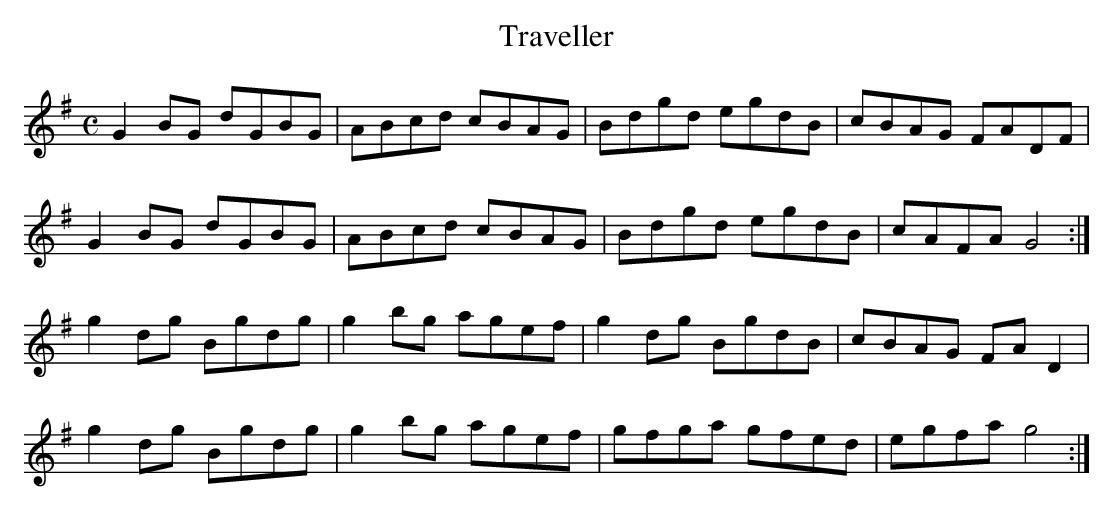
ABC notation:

X:1
T:Traveller
M:C
L:1/8
K:G Major
G2BG dGBG|ABcd cBAG|Bdgd egdB|cBAG FADF|!
G2BG dGBG|ABcd cBAG|Bdgd egdB|cAFA G4:|!
g2dg Bgdg|g2bg agef|g2dg BgdB|cBAG FAD2|!
g2dg Bgdg|g2bg agef|gfga gfed|egfa g4:|!
